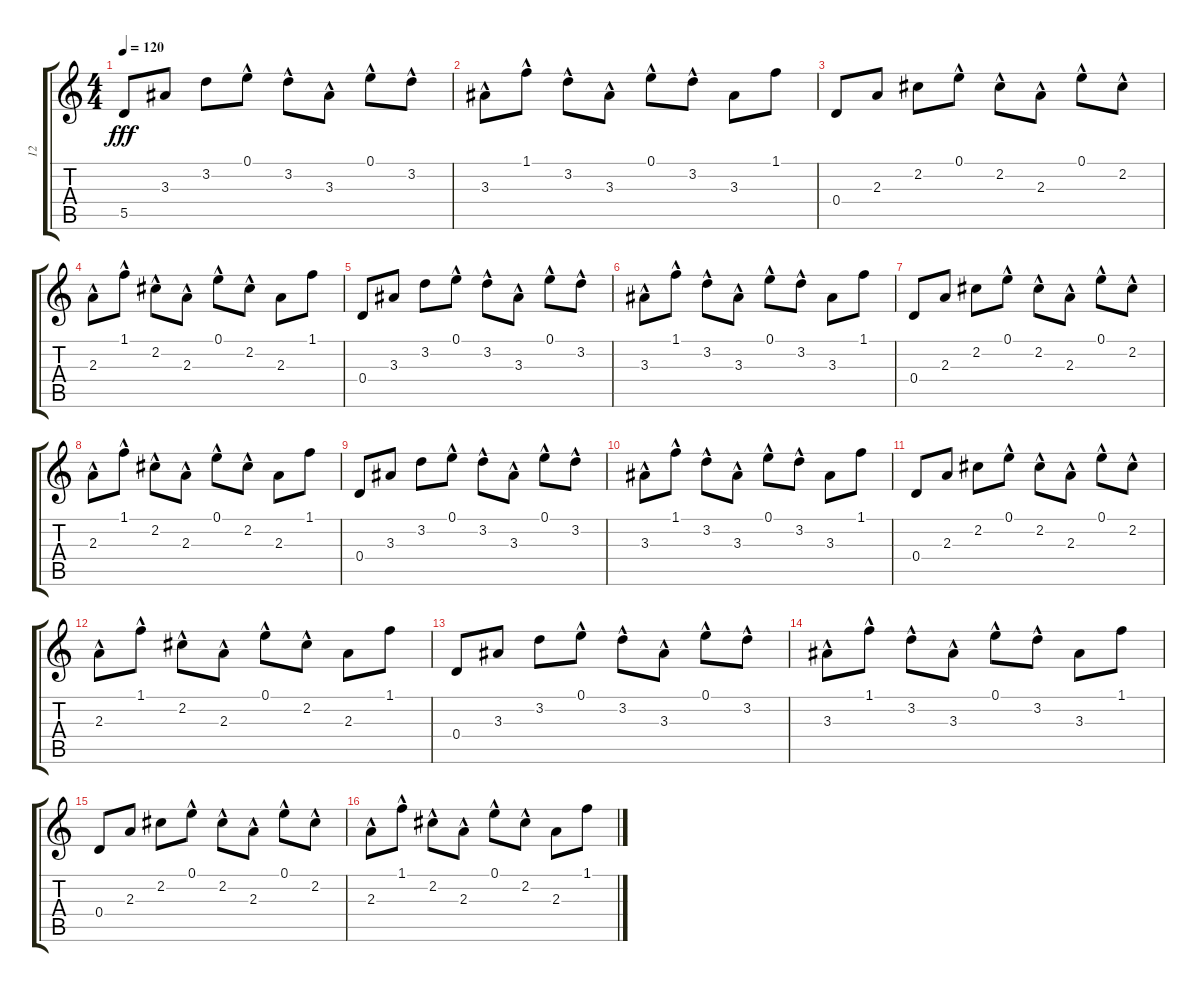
\track ("12" "12") {instrument acousticguitarnylon}
\staff {score tabs}
\tuning (E4 B3 G3 D3 A2 E2) {hide}
\ts (4 4)
\tempo 120
\clef g2
\ks c
5.5.8{dy fff instrument acousticguitarnylon} 3.3.8 3.2.8 0.1{hac}.8 3.2{hac}.8 3.3{hac}.8 0.1{hac}.8 3.2{hac}.8 |
3.3{hac}.8 1.1{hac}.8 3.2{hac}.8 3.3{hac}.8 0.1{hac}.8 3.2{hac}.8 3.3.8 1.1.8 |
0.4.8 2.3.8 2.2.8 0.1{hac}.8 2.2{hac}.8 2.3{hac}.8 0.1{hac}.8 2.2{hac}.8 |
2.3{hac}.8 1.1{hac}.8 2.2{hac}.8 2.3{hac}.8 0.1{hac}.8 2.2{hac}.8 2.3.8 1.1.8 |
0.4.8 3.3.8 3.2.8 0.1{hac}.8 3.2{hac}.8 3.3{hac}.8 0.1{hac}.8 3.2{hac}.8 |
3.3{hac}.8 1.1{hac}.8 3.2{hac}.8 3.3{hac}.8 0.1{hac}.8 3.2{hac}.8 3.3.8 1.1.8 |
0.4.8 2.3.8 2.2.8 0.1{hac}.8 2.2{hac}.8 2.3{hac}.8 0.1{hac}.8 2.2{hac}.8 |
2.3{hac}.8 1.1{hac}.8 2.2{hac}.8 2.3{hac}.8 0.1{hac}.8 2.2{hac}.8 2.3.8 1.1.8 |
0.4.8 3.3.8 3.2.8 0.1{hac}.8 3.2{hac}.8 3.3{hac}.8 0.1{hac}.8 3.2{hac}.8 |
3.3{hac}.8 1.1{hac}.8 3.2{hac}.8 3.3{hac}.8 0.1{hac}.8 3.2{hac}.8 3.3.8 1.1.8 |
0.4.8 2.3.8 2.2.8 0.1{hac}.8 2.2{hac}.8 2.3{hac}.8 0.1{hac}.8 2.2{hac}.8 |
2.3{hac}.8 1.1{hac}.8 2.2{hac}.8 2.3{hac}.8 0.1{hac}.8 2.2{hac}.8 2.3.8 1.1.8 |
0.4.8 3.3.8 3.2.8 0.1{hac}.8 3.2{hac}.8 3.3{hac}.8 0.1{hac}.8 3.2{hac}.8 |
3.3{hac}.8 1.1{hac}.8 3.2{hac}.8 3.3{hac}.8 0.1{hac}.8 3.2{hac}.8 3.3.8 1.1.8 |
0.4.8 2.3.8 2.2.8 0.1{hac}.8 2.2{hac}.8 2.3{hac}.8 0.1{hac}.8 2.2{hac}.8 |
2.3{hac}.8 1.1{hac}.8 2.2{hac}.8 2.3{hac}.8 0.1{hac}.8 2.2{hac}.8 2.3.8 1.1.8
